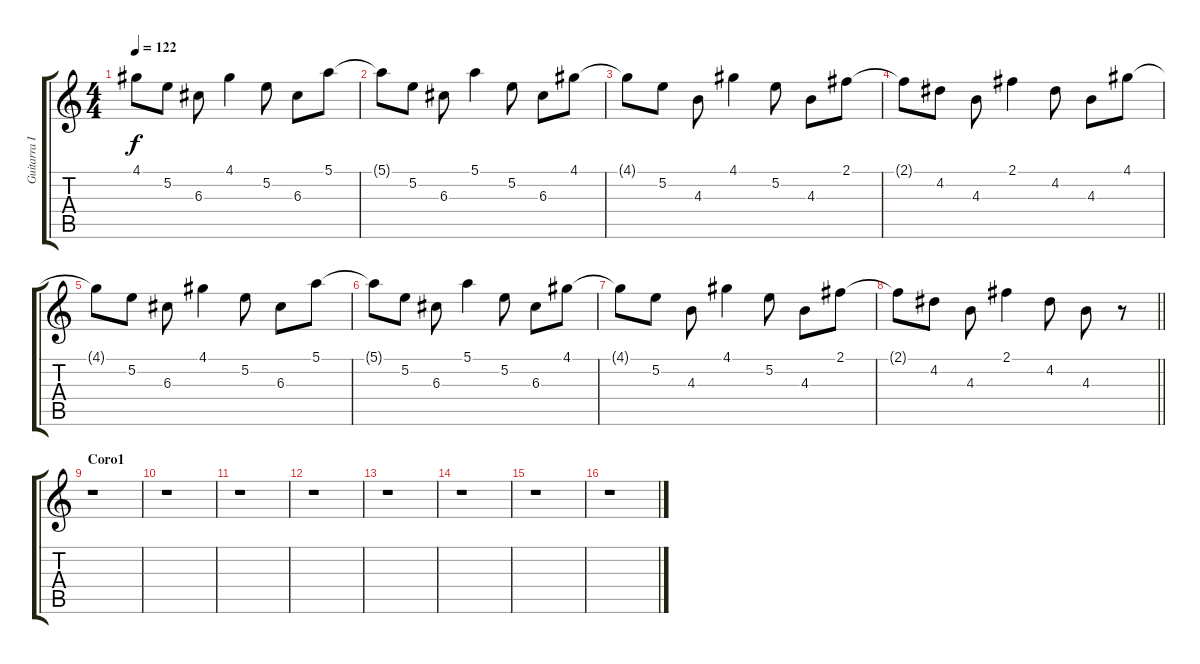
\track ("Guitarra III" "Guitarra I") {instrument acousticguitarsteel}
\staff {score tabs}
\tuning (E4 B3 G3 D3 A2 E2) {hide}
\ts (4 4)
\tempo 122
\clef g2
\ks c
4.1{t}.8{dy f} 5.2.8 6.3.8 4.1.4 5.2.8 6.3.8 5.1.8 |
5.1{t}.8 5.2.8 6.3.8 5.1.4 5.2.8 6.3.8 4.1.8 |
4.1{t}.8 5.2.8 4.3.8 4.1.4 5.2.8 4.3.8 2.1.8 |
2.1{t}.8 4.2.8 4.3.8 2.1.4 4.2.8 4.3.8 4.1.8 |
4.1{t}.8 5.2.8 6.3.8 4.1.4 5.2.8 6.3.8 5.1.8 |
5.1{t}.8 5.2.8 6.3.8 5.1.4 5.2.8 6.3.8 4.1.8 |
4.1{t}.8 5.2.8 4.3.8 4.1.4 5.2.8 4.3.8 2.1.8 |
\barLineRight lightlight
2.1{t}.8 4.2.8 4.3.8 2.1.4 4.2.8 4.3.8 r.8 |
\section ("" "Coro1")
r.1 |
r.1 |
r.1 |
r.1 |
r.1 |
r.1 |
r.1 |
r.1
